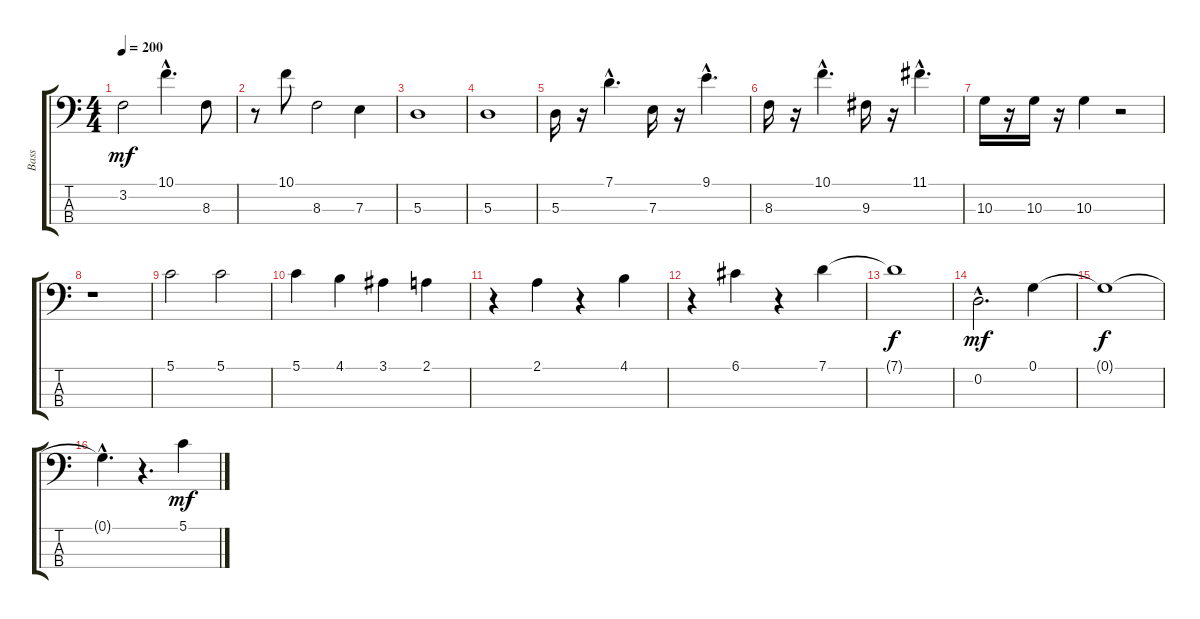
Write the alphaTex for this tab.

\track ("Bass" "Bass") {instrument fretlessbass}
\staff {score tabs}
\tuning (G2 D2 A1 E1) {hide}
\ts (4 4)
\tempo 200
\clef f4
\ks c
3.2.2{dy mf} 10.1{hac}.4{d} 8.3.8 |
r.8 10.1.8 8.3.2 7.3.4 |
5.3.1 |
5.3.1 |
5.3.16 r.16 7.1{hac}.4{d} 7.3.16 r.16 9.1{hac}.4{d} |
8.3.16 r.16 10.1{hac}.4{d} 9.3.16 r.16 11.1{hac}.4{d} |
10.3.16 r.16 10.3.16 r.16 10.3.4 r.2 |
r.1 |
5.1.2 5.1.2 |
5.1.4 4.1.4 3.1.4 2.1.4 |
r.4 2.1.4 r.4 4.1.4 |
r.4 6.1.4 r.4 7.1.4 |
7.1{t}.1{dy f} |
0.2{hac}.2{d dy mf} 0.1.4 |
0.1{t}.1{dy f} |
0.1{hac t}.4{d} r.4{d} 5.1.4{dy mf}
